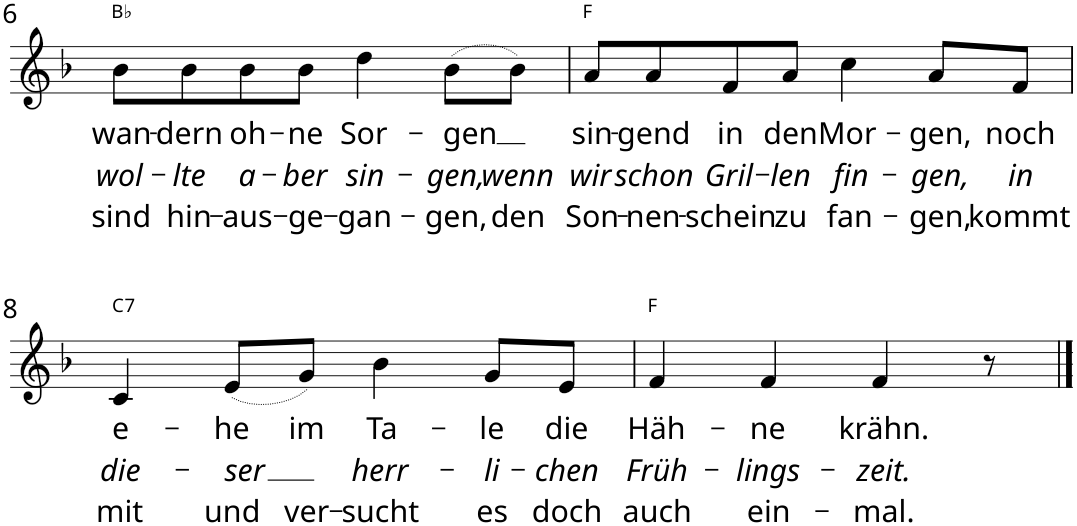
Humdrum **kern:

**kern	**text	**text	**text	**harte
*part1	*part1	*part1	*part1	*part1
*staff1	*staff1	*staff1	*staff1	*
*I"Voice	*	*	*	*
!!LO:PB:g=z
*clefG2	*	*	*	*
*k[b-]	*	*	*	*
*M4/4	*	*	*	*
=6	=6	=6	=6	=6
!	!LO:LY:b	!LO:LY:b	!LO:LY:b	!
8b-\L	wan-	wol-	sind	Bb:maj
!	!LO:LY:b	!LO:LY:b	!LO:LY:b	!
8b-\	-dern	-lte	hin-	.
!	!LO:LY:b	!LO:LY:b	!LO:LY:b	!
8b-\	oh-	a-	-aus-	.
!	!LO:LY:b	!LO:LY:b	!LO:LY:b	!
8b-\J	-ne	-ber	-ge-	.
!	!LO:LY:b	!LO:LY:b	!LO:LY:b	!
4dd\	Sor-	sin-	-gan-	.
!	!LO:LY:b	!LO:LY:b	!LO:LY:b	!
(8b-\L	-gen	-gen,	-gen,	.
!	!	!LO:LY:b	!LO:LY:b	!
8b-\J)	.	wenn	den	.
=7	=7	=7	=7	=7
!	!LO:LY:b	!LO:LY:b	!LO:LY:b	!
8a/L	sin-	wir	Son-	F:maj
!	!LO:LY:b	!LO:LY:b	!LO:LY:b	!
8a/	-gend	schon	-nen-	.
!	!LO:LY:b	!LO:LY:b	!LO:LY:b	!
8f/	in	Gril-	-schein	.
!	!LO:LY:b	!LO:LY:b	!LO:LY:b	!
8a/J	den	-len	zu	.
!	!LO:LY:b	!LO:LY:b	!LO:LY:b	!
4cc\	Mor-	fin-	fan-	.
!	!LO:LY:b	!LO:LY:b	!LO:LY:b	!
8a/L	-gen,	-gen,	-gen,	.
!	!LO:LY:b	!LO:LY:b	!LO:LY:b	!
8f/J	noch	in	kommt	.
!!LO:LB:g=z
=8	=8	=8	=8	=8
!	!LO:LY:b	!LO:LY:b	!LO:LY:b	!LO:H:kt=7
4c/	e-	die-	mit	C:7
!	!LO:LY:b	!LO:LY:b	!LO:LY:b	!
(8e/L	-he	-ser	und	.
!	!LO:LY:b	!	!LO:LY:b	!
8g/J)	im	.	ver-	.
!	!LO:LY:b	!LO:LY:b	!LO:LY:b	!
4b-\	Ta-	herr-	-sucht	.
!	!LO:LY:b	!LO:LY:b	!LO:LY:b	!
8g/L	-le	-li-	es	.
!	!LO:LY:b	!LO:LY:b	!LO:LY:b	!
8e/J	die	-chen	doch	.
=9	=9	=9	=9	=9
!	!LO:LY:b	!LO:LY:b	!LO:LY:b	!
4f/	Häh-	Früh-	auch	F:maj
!	!LO:LY:b	!LO:LY:b	!LO:LY:b	!
4f/	-ne	-lings-	ein-	.
!	!LO:LY:b	!LO:LY:b	!LO:LY:b	!
4f/	krähn.	-zeit.	-mal.	.
8r	.	.	.	.
==	==	==	==	==
*-	*-	*-	*-	*-
